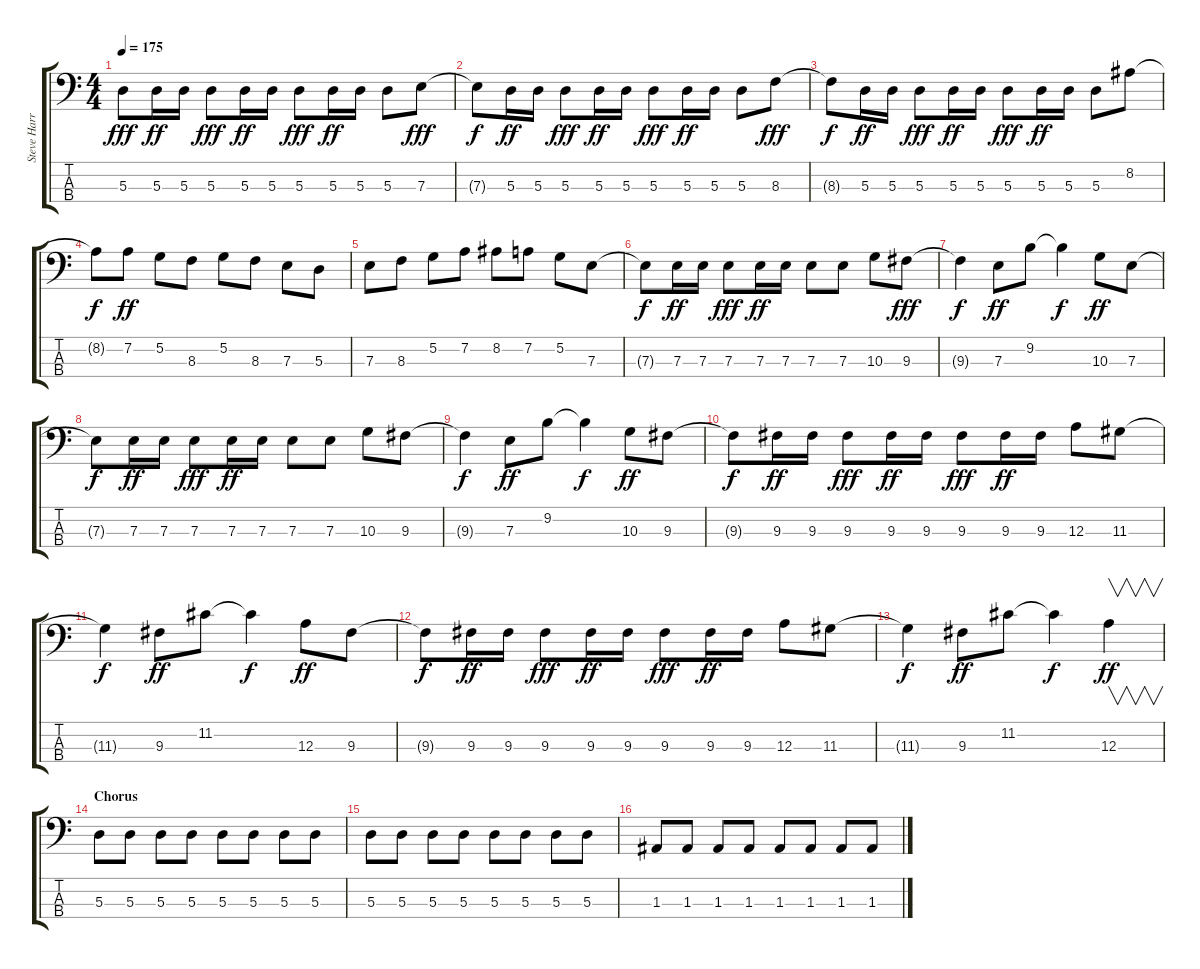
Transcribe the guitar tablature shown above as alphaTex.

\track ("Steve Harris" "Steve Harr") {instrument electricbassfinger}
\staff {score tabs}
\tuning (G2 D2 A1 E1) {hide}
\ts (4 4)
\tempo 175
\clef f4
\ks c
5.3.8{dy fff} 5.3.16{dy ff} 5.3.16 5.3.8{dy fff} 5.3.16{dy ff} 5.3.16 5.3.8{dy fff} 5.3.16{dy ff} 5.3.16 5.3.8 7.3.8{dy fff} |
7.3{t}.8{dy f} 5.3.16{dy ff} 5.3.16 5.3.8{dy fff} 5.3.16{dy ff} 5.3.16 5.3.8{dy fff} 5.3.16{dy ff} 5.3.16 5.3.8 8.3.8{dy fff} |
8.3{t}.8{dy f} 5.3.16{dy ff} 5.3.16 5.3.8{dy fff} 5.3.16{dy ff} 5.3.16 5.3.8{dy fff} 5.3.16{dy ff} 5.3.16 5.3.8 8.2.8 |
8.2{t}.8{dy f} 7.2.8{dy ff} 5.2.8 8.3.8 5.2.8 8.3.8 7.3.8 5.3.8 |
7.3.8 8.3.8 5.2.8 7.2.8 8.2.8 7.2.8 5.2.8 7.3.8 |
7.3{t}.8{dy f} 7.3.16{dy ff} 7.3.16 7.3.8{dy fff} 7.3.16{dy ff} 7.3.16 7.3.8 7.3.8 10.3.8 9.3.8{dy fff} |
9.3{t}.4{dy f} 7.3.8{dy ff} 9.2.8 9.2{t}.4{dy f} 10.3.8{dy ff} 7.3.8 |
7.3{t}.8{dy f} 7.3.16{dy ff} 7.3.16 7.3.8{dy fff} 7.3.16{dy ff} 7.3.16 7.3.8 7.3.8 10.3.8 9.3.8 |
9.3{t}.4{dy f} 7.3.8{dy ff} 9.2.8 9.2{t}.4{dy f} 10.3.8{dy ff} 9.3.8 |
9.3{t}.8{dy f} 9.3.16{dy ff} 9.3.16 9.3.8{dy fff} 9.3.16{dy ff} 9.3.16 9.3.8{dy fff} 9.3.16{dy ff} 9.3.16 12.3.8 11.3.8 |
11.3{t}.4{dy f} 9.3.8{dy ff} 11.2.8 11.2{t}.4{dy f} 12.3.8{dy ff} 9.3.8 |
9.3{t}.8{dy f} 9.3.16{dy ff} 9.3.16 9.3.8{dy fff} 9.3.16{dy ff} 9.3.16 9.3.8{dy fff} 9.3.16{dy ff} 9.3.16 12.3.8 11.3.8 |
11.3{t}.4{dy f} 9.3.8{dy ff} 11.2.8 11.2{t}.4{dy f} 12.3.4{v dy ff} |
\section ("" "Chorus")
5.3.8 5.3.8 5.3.8 5.3.8 5.3.8 5.3.8 5.3.8 5.3.8 |
5.3.8 5.3.8 5.3.8 5.3.8 5.3.8 5.3.8 5.3.8 5.3.8 |
1.3.8 1.3.8 1.3.8 1.3.8 1.3.8 1.3.8 1.3.8 1.3.8
